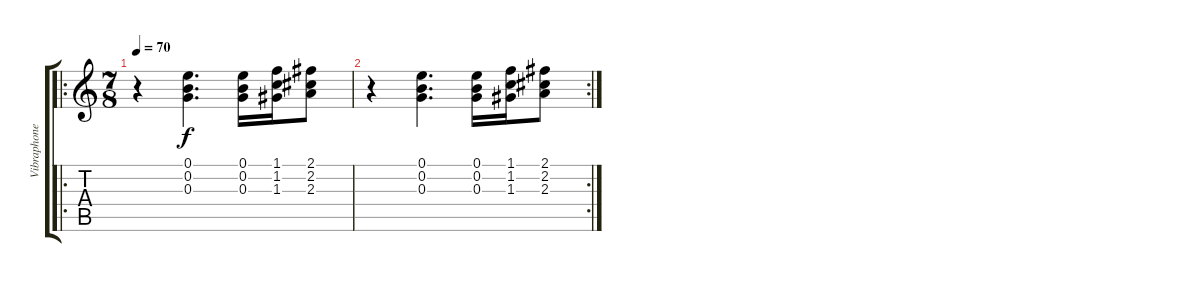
\track ("Vibraphone (+12)" "Vibraphone") {instrument vibraphone}
\staff {score tabs}
\tuning (E5 B4 G4 D4 A3 E3) {hide}
\ro
\ts (7 8)
\tempo 70
\clef g2
\ks c
r.4{dy f} (0.1 0.2 0.3).4{d} (0.1 0.2 0.3).16 (1.1 1.2 1.3).16 (2.1 2.2 2.3).8 |
\rc 2
r.4 (0.1 0.2 0.3).4{d} (0.1 0.2 0.3).16 (1.1 1.2 1.3).16 (2.1 2.2 2.3).8
